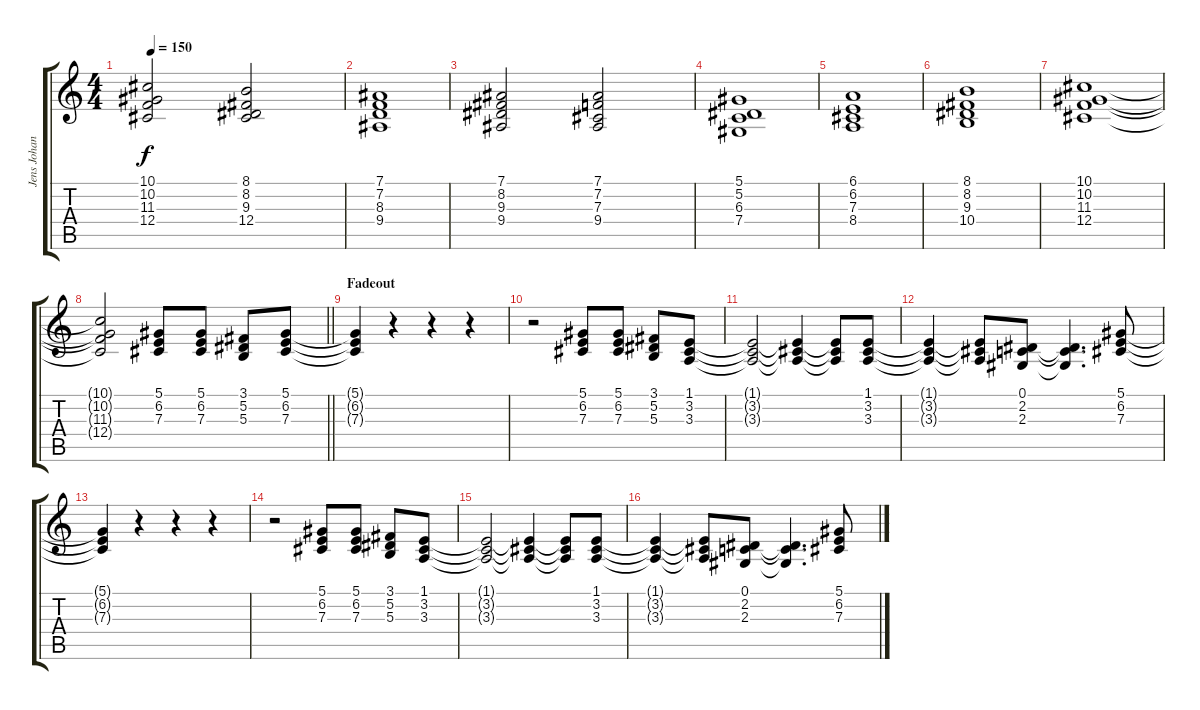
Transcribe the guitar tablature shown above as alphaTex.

\track ("Jens Johansson" "Jens Johan") {instrument stringensemble1}
\staff {score tabs}
\tuning (Eb4 Bb3 Gb3 Db3 Ab2 Eb2) {hide}
\ts (4 4)
\tempo 150
\clef g2
\ks c
(10.1 10.2 11.3 12.4).2{dy f} (8.1 8.2 9.3 12.4).2 |
(7.1 7.2 8.3 9.4).1 |
(7.1 8.2 9.3 9.4).2 (7.1 7.2 7.3 9.4).2 |
(5.1 5.2 6.3 7.4).1 |
(6.1 6.2 7.3 8.4).1 |
(8.1 8.2 9.3 10.4).1 |
(10.1 10.2 11.3 12.4).1 |
\barLineRight lightlight
(10.1{t} 10.2{t} 11.3{t} 12.4{t}).2 (5.1 6.2 7.3).8 (5.1 6.2 7.3).8 (3.1 5.2 5.3).8 (5.1 6.2 7.3).8 |
\section ("" "Fadeout")
(5.1{t} 6.2{t} 7.3{t}).4 r.4 r.4 r.4 |
r.2 (5.1 6.2 7.3).8 (5.1 6.2 7.3).8 (3.1 5.2 5.3).8 (1.1 3.2 3.3).8 |
(1.1{t} 3.2{t} 3.3{t}).2 (1.1{t} 3.2{t} 3.3{t}).4 (1.1{t} 3.2{t} 3.3{t}).8 (1.1 3.2 3.3).8 |
(1.1{t} 3.2{t} 3.3{t}).4 (1.1{t} 3.2{t} 3.3{t}).8 (0.1 2.2 2.3).8 (0.1{t} 2.2{t} 2.3{t}).4{d} (5.1 6.2 7.3).8 |
(5.1{t} 6.2{t} 7.3{t}).4 r.4 r.4 r.4 |
r.2 (5.1 6.2 7.3).8 (5.1 6.2 7.3).8 (3.1 5.2 5.3).8 (1.1 3.2 3.3).8 |
(1.1{t} 3.2{t} 3.3{t}).2 (1.1{t} 3.2{t} 3.3{t}).4 (1.1{t} 3.2{t} 3.3{t}).8 (1.1 3.2 3.3).8 |
(1.1{t} 3.2{t} 3.3{t}).4 (1.1{t} 3.2{t} 3.3{t}).8 (0.1 2.2 2.3).8 (0.1{t} 2.2{t} 2.3{t}).4{d} (5.1 6.2 7.3).8
